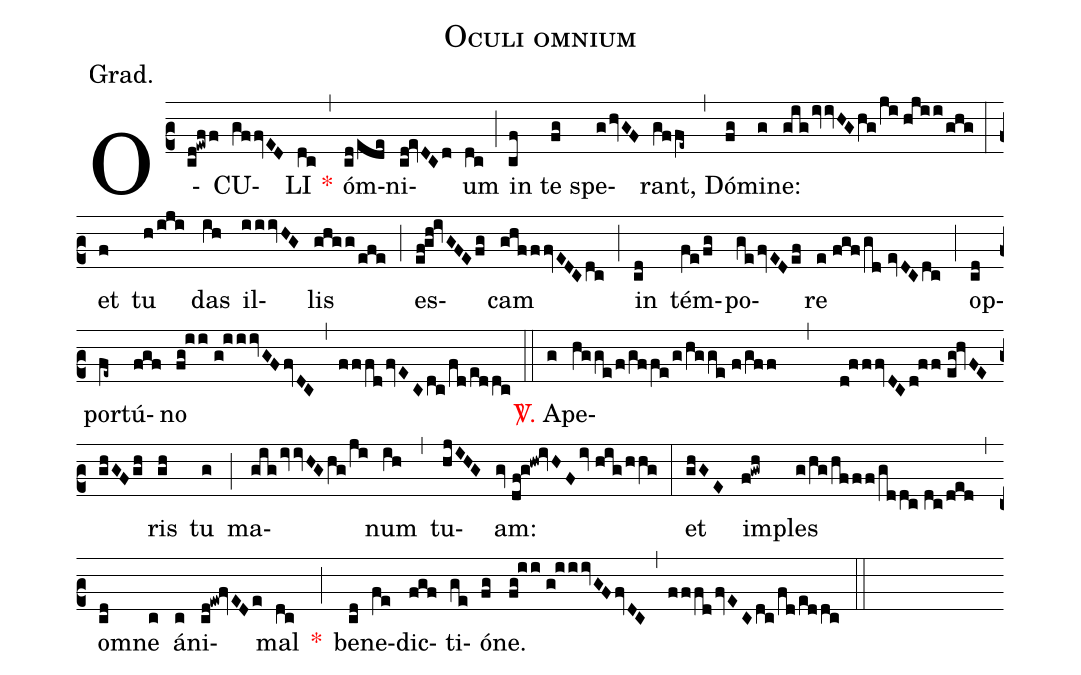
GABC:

name:Oculi omnium;
annotation:Grad.;
mode:VII.;
office-part:Gradual;
%%
(c2) O(cd!ewff)CU(gffvED)LI(dc) <v>\red{*}</v>(,) óm(cd/ede)ni(cd!evDCd)um(dc) (;) in(cf) te(fg) spe(g/hvGF)rant,(gffe~) (,) Dó(fg)mi(g)ne:(gig/ivvHG/hg/ji//hjii/ghg) (:) et(f) tu(h/iji) das(ih) il(iiivHG)lis(ghgg/efe) (;) es(ef!gh!ivGFE/fg)cam(ghfffvEDC/dc) (;) in(cd) tém(fe/fg)po(ge/fvED/ef)re(e//fgf/gd//evDC/dc) (;) op(cd)por(fe~)tú(fgf)no(fg!ii//g!iiivGF/fvDC) (,) (fffd/fvEC/dc/fd/eddc) (::) <v>\red{\Vbar.}</v> A(g)pe(hgge/f/gffe/g/hgge//f/gff , d!fffvDC/d!ff//eg!hvFE/ghGF/gh)ris(gh) tu(g) (;) ma(gig/ivvHG/hg/ji)num(ih) (,) tu(hjIHG)am:(gv//df!g!hw!ivHF/iv//hig/hhg) (:) et(ghGE) im(f!gwh)ples(g/hg/hfff/gddc//dc/ded) (,) om(cd)ne(c) á(c)ni(cd!ew!fvEDe)mal(dc) <v>\red{*}</v>(;) be(cd)ne(fe)dic(fgf)ti(ge)ó(fg)ne.(fg!ii//g!iiivGF/fvDC) (,) (fffd/fvEC/dc/fd/eddc) (::)
